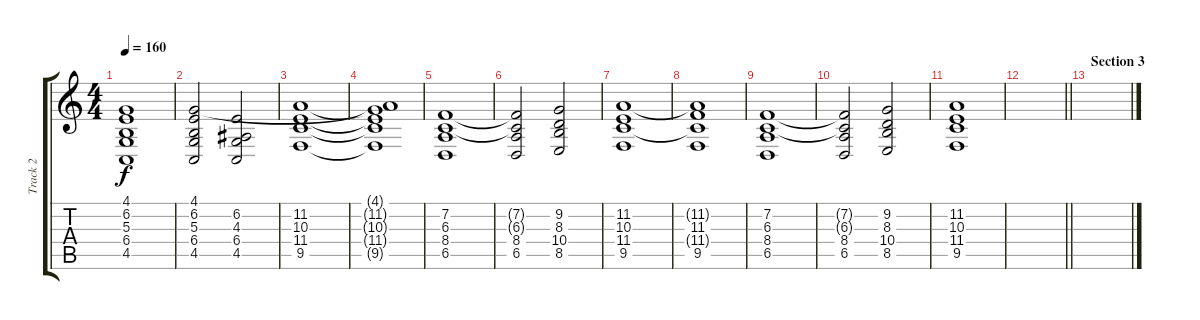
\track ("Track 2" "Track 2") {instrument synthstrings1}
\staff {score tabs}
\tuning (Eb4 Bb3 Gb3 Db3 Ab2 Eb2) {hide}
\ts (4 4)
\tempo 160
\clef g2
\ks c
(4.1 6.2 5.3 6.4 4.5).1{dy f} |
(4.1 6.2 5.3 6.4 4.5).2 (6.2 4.3 6.4 4.5).2 |
(11.2 10.3 11.4 9.5).1 |
(4.1{t} 11.2{t} 10.3{t} 11.4{t} 9.5{t}).1 |
(7.2 6.3 8.4 6.5).1 |
(7.2{t} 6.3{t} 8.4 6.5).2 (9.2 8.3 10.4 8.5).2 |
(11.2 10.3 11.4 9.5).1 |
(11.2{t} 11.3 11.4{t} 9.5).1 |
(7.2 6.3 8.4 6.5).1 |
(7.2{t} 6.3{t} 8.4 6.5).2 (9.2 8.3 10.4 8.5).2 |
(11.2 10.3 11.4 9.5).1 |
\barLineRight lightlight
|
\section ("" "Section 3")
